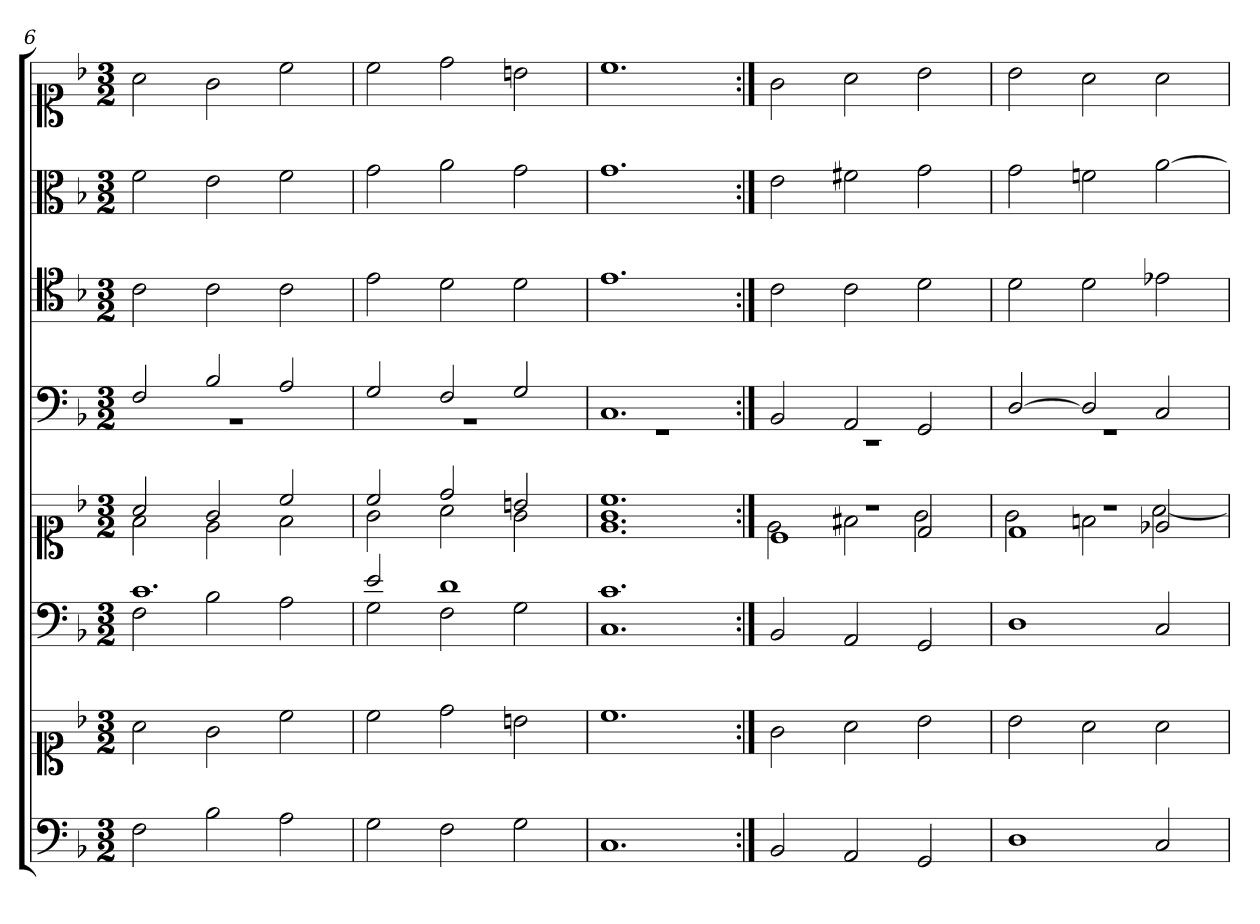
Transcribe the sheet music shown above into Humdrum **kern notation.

**kern	**kern	**kern	**kern	**kern	**kern	**kern	**kern
*part6	*part6	*part5	*part5	*part4	*part3	*part2	*part1
*staff8	*staff7	*staff6	*staff5	*staff4	*staff3	*staff2	*staff1
*clefF4	*clefC1	*clefF4	*clefC1	*clefF4	*clefC4	*clefC3	*clefC1
*k[b-]	*k[b-]	*k[b-]	*k[b-]	*k[b-]	*k[b-]	*k[b-]	*k[b-]
*F:	*F:	*F:	*F:	*F:	*F:	*F:	*F:
*M3/2	*M3/2	*M3/2	*M3/2	*M3/2	*M3/2	*M3/2	*M3/2
=6	=6	=6	=6	=6	=6	=6	=6
*	*	*^	*^	*^	*	*	*
2F	2a	1.c	2F	2a	2f	2F	1.r	2c	2f	2a
2B-	2g	.	2B-	2g	2e	2B-	.	2c	2e	2g
2A	2cc	.	2A	2cc	2f	2A	.	2c	2f	2cc
=7	=7	=7	=7	=7	=7	=7	=7	=7	=7	=7
2G	2cc	2e	2G	2cc	2g	2G	1.r	2e	2g	2cc
2F	2dd	1d	2F	2dd	2a	2F	.	2d	2a	2dd
2G	2bn	.	2G	2bn	2g	2G	.	2d	2g	2bn
=8	=8	=8	=8	=8	=8	=8	=8	=8	=8	=8
*	*	*	*	*	*^	*	*	*	*	*
1.C	1.cc	1.c	1.C	1.cc	1.g	1.e\	1.C	1.r	1.e	1.g	1.cc
*	*	*v	*v	*	*	*	*	*	*	*	*
=9:|!	=9:|!	=9:|!	=9:|!	=9:|!	=9:|!	=9:|!	=9:|!	=9:|!	=9:|!	=9:|!
2BB-	2g	2BB-	1c	2e	1.r	2BB-	1.r	2c	2e	2g
2AA	2a	2AA	.	2f#X	.	2AA	.	2c	2f#X	2a
2GG	2b-	2GG	2d	2g	.	2GG	.	2d	2g	2b-
=10	=10	=10	=10	=10	=10	=10	=10	=10	=10	=10
1D	2b-	1D	1d	2g	1.r	[2D	1.r	2d	2g	2b-
.	2a	.	.	2fn	.	2D]	.	2d	2fn	2a
2C	2a	2C	2e-X	[2a	.	2C	.	2e-X	[2a	2a
*	*	*	*v	*v	*v	*	*	*	*	*
*	*	*	*	*v	*v	*	*	*
=	=	=	=	=	=	=	=
*-	*-	*-	*-	*-	*-	*-	*-
